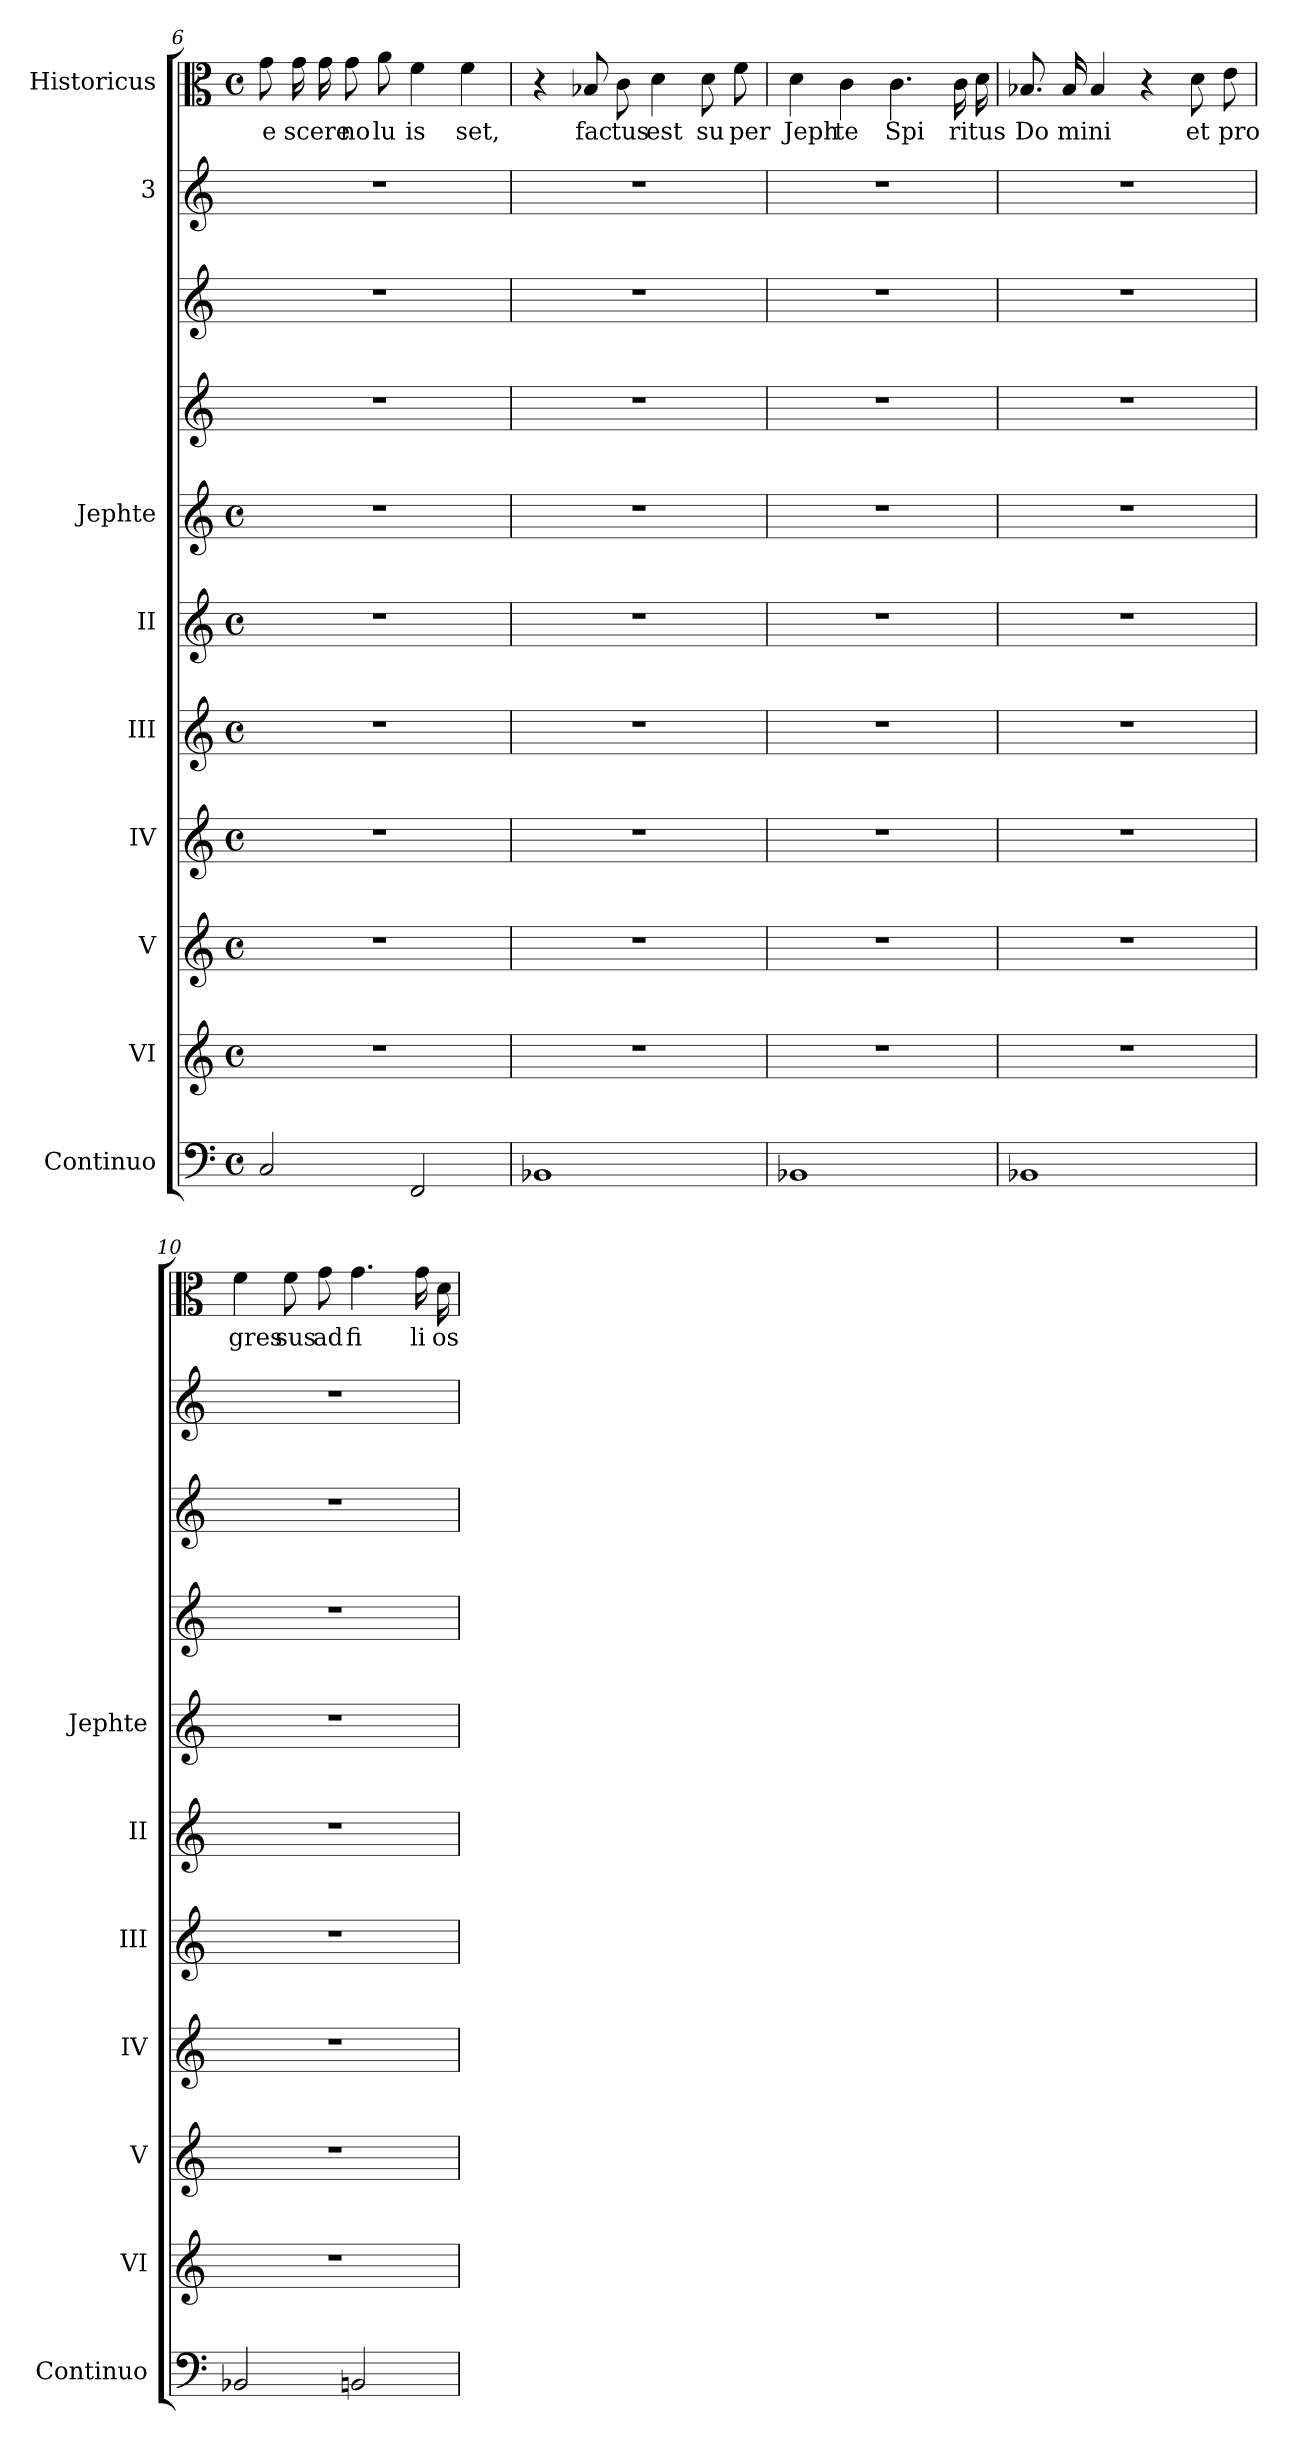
**kern	**kern	**kern	**kern	**kern	**kern	**kern	**kern	**kern	**kern	**kern	**text
*part11	*part10	*part9	*part8	*part7	*part6	*part5	*part4	*part3	*part2	*part1	*part1
*staff11	*staff10	*staff9	*staff8	*staff7	*staff6	*staff5	*staff4	*staff3	*staff2	*staff1	*staff1
*I"Continuo	*I"VI	*I"V	*I"IV	*I"III	*I"II	*I"Jephte	*	*	*I"3	*I"Historicus	*
*I'Continuo	*I'VI	*I'V	*I'IV	*I'III	*I'II	*I'Jephte	*	*	*	*	*
*clefF4	*clefG2	*clefG2	*clefG2	*clefG2	*clefG2	*clefG2	*clefG2	*clefG2	*clefG2	*clefC3	*
*k[]	*k[]	*k[]	*k[]	*k[]	*k[]	*k[]	*k[]	*k[]	*k[]	*k[]	*
*C:	*C:	*C:	*C:	*C:	*C:	*C:	*C:	*C:	*C:	*C:	*
*M4/4	*M4/4	*M4/4	*M4/4	*M4/4	*M4/4	*M4/4	*	*	*	*M4/4	*
*met(c)	*met(c)	*met(c)	*met(c)	*met(c)	*met(c)	*met(c)	*	*	*	*met(c)	*
=6	=6	=6	=6	=6	=6	=6	=6	=6	=6	=6	=6
!	!	!	!	!	!	!	!	!	!	!	!LO:LY:b
2C/	1r	1r	1r	1r	1r	1r	1r	1r	1r	8g\	e
!	!	!	!	!	!	!	!	!	!	!	!LO:LY:b
.	.	.	.	.	.	.	.	.	.	16g\	scere
.	.	.	.	.	.	.	.	.	.	16g\	.
!	!	!	!	!	!	!	!	!	!	!	!LO:LY:b
.	.	.	.	.	.	.	.	.	.	8g\	no
!	!	!	!	!	!	!	!	!	!	!	!LO:LY:b
.	.	.	.	.	.	.	.	.	.	8a\	lu
!	!	!	!	!	!	!	!	!	!	!	!LO:LY:b
2FF/	.	.	.	.	.	.	.	.	.	4f\	is
!	!	!	!	!	!	!	!	!	!	!	!LO:LY:b
.	.	.	.	.	.	.	.	.	.	4f\	set,
=7	=7	=7	=7	=7	=7	=7	=7	=7	=7	=7	=7
1BB-X	1r	1r	1r	1r	1r	1r	1r	1r	1r	4r	.
!	!	!	!	!	!	!	!	!	!	!	!LO:LY:b
.	.	.	.	.	.	.	.	.	.	8B-X/	fac
!	!	!	!	!	!	!	!	!	!	!	!LO:LY:b
.	.	.	.	.	.	.	.	.	.	8c\	tus
!	!	!	!	!	!	!	!	!	!	!	!LO:LY:b
.	.	.	.	.	.	.	.	.	.	4d\	est
!	!	!	!	!	!	!	!	!	!	!	!LO:LY:b
.	.	.	.	.	.	.	.	.	.	8d\	su
!	!	!	!	!	!	!	!	!	!	!	!LO:LY:b
.	.	.	.	.	.	.	.	.	.	8f\	per
=8	=8	=8	=8	=8	=8	=8	=8	=8	=8	=8	=8
!	!	!	!	!	!	!	!	!	!	!	!LO:LY:b
1BB-X	1r	1r	1r	1r	1r	1r	1r	1r	1r	4d\	Jeph
!	!	!	!	!	!	!	!	!	!	!	!LO:LY:b
.	.	.	.	.	.	.	.	.	.	4c\	te
!	!	!	!	!	!	!	!	!	!	!	!LO:LY:b
.	.	.	.	.	.	.	.	.	.	4.c\	Spi
!	!	!	!	!	!	!	!	!	!	!	!LO:LY:b
.	.	.	.	.	.	.	.	.	.	16c\	ritus
.	.	.	.	.	.	.	.	.	.	16d\	.
!!LO:LB:g=z
=9	=9	=9	=9	=9	=9	=9	=9	=9	=9	=9	=9
!	!	!	!	!	!	!	!	!	!	!	!LO:LY:b
1BB-X	1r	1r	1r	1r	1r	1r	1r	1r	1r	8.B-X/	Do
!	!	!	!	!	!	!	!	!	!	!	!LO:LY:b
.	.	.	.	.	.	.	.	.	.	16B-/	mini
.	.	.	.	.	.	.	.	.	.	4B-/	.
.	.	.	.	.	.	.	.	.	.	4r	.
!	!	!	!	!	!	!	!	!	!	!	!LO:LY:b
.	.	.	.	.	.	.	.	.	.	8d\	et
!	!	!	!	!	!	!	!	!	!	!	!LO:LY:b
.	.	.	.	.	.	.	.	.	.	8e\	pro
=10	=10	=10	=10	=10	=10	=10	=10	=10	=10	=10	=10
!	!	!	!	!	!	!	!	!	!	!	!LO:LY:b
2BB-X/	1r	1r	1r	1r	1r	1r	1r	1r	1r	4f\	gres
!	!	!	!	!	!	!	!	!	!	!	!LO:LY:b
.	.	.	.	.	.	.	.	.	.	8f\	sus
!	!	!	!	!	!	!	!	!	!	!	!LO:LY:b
.	.	.	.	.	.	.	.	.	.	8g\	ad
!	!	!	!	!	!	!	!	!	!	!	!LO:LY:b
2BBn/	.	.	.	.	.	.	.	.	.	4.g\	fi
!	!	!	!	!	!	!	!	!	!	!	!LO:LY:b
.	.	.	.	.	.	.	.	.	.	16g\	li
!	!	!	!	!	!	!	!	!	!	!	!LO:LY:b
.	.	.	.	.	.	.	.	.	.	16d\	os
=	=	=	=	=	=	=	=	=	=	=	=
*-	*-	*-	*-	*-	*-	*-	*-	*-	*-	*-	*-
